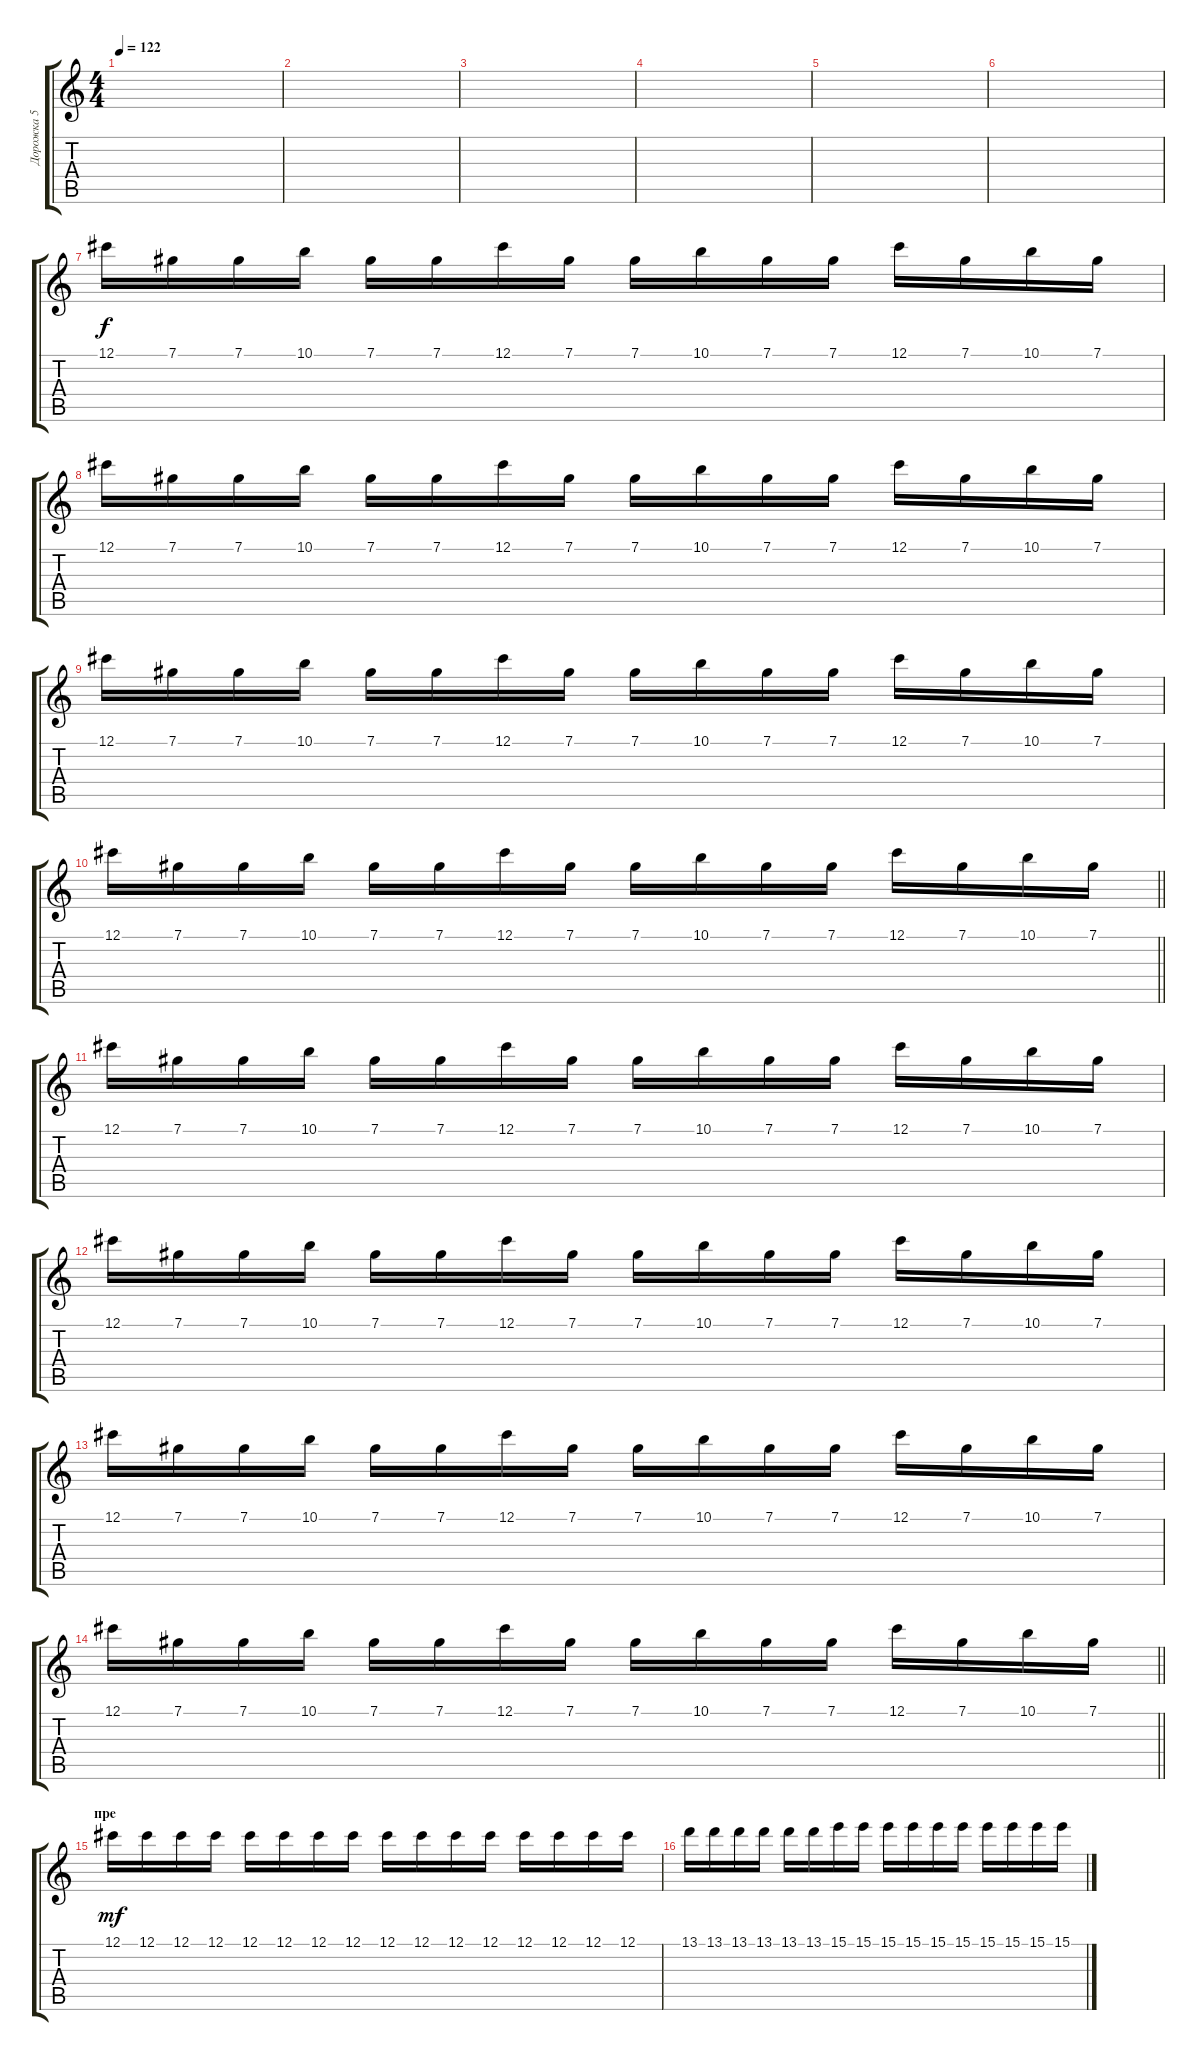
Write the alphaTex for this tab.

\track ("Дорожка 5" "Дорожка 5") {instrument overdrivenguitar}
\staff {score tabs}
\tuning (Db4 Ab3 E3 B2 Gb2 B1) {hide}
\ts (4 4)
\tempo 122
\clef g2
\ks c
|
|
|
|
|
|
12.1.16{volume 9} 7.1.16 7.1.16 10.1.16 7.1.16 7.1.16 12.1.16 7.1.16 7.1.16 10.1.16 7.1.16 7.1.16 12.1.16 7.1.16 10.1.16 7.1.16 |
12.1.16 7.1.16 7.1.16 10.1.16 7.1.16 7.1.16 12.1.16 7.1.16 7.1.16 10.1.16 7.1.16 7.1.16 12.1.16 7.1.16 10.1.16 7.1.16 |
12.1.16 7.1.16 7.1.16 10.1.16 7.1.16 7.1.16 12.1.16 7.1.16 7.1.16 10.1.16 7.1.16 7.1.16 12.1.16 7.1.16 10.1.16 7.1.16 |
\barLineRight lightlight
12.1.16 7.1.16 7.1.16 10.1.16 7.1.16 7.1.16 12.1.16 7.1.16 7.1.16 10.1.16 7.1.16 7.1.16 12.1.16 7.1.16 10.1.16 7.1.16 |
12.1.16 7.1.16 7.1.16 10.1.16 7.1.16 7.1.16 12.1.16 7.1.16 7.1.16 10.1.16 7.1.16 7.1.16 12.1.16 7.1.16 10.1.16 7.1.16 |
12.1.16 7.1.16 7.1.16 10.1.16 7.1.16 7.1.16 12.1.16 7.1.16 7.1.16 10.1.16 7.1.16 7.1.16 12.1.16 7.1.16 10.1.16 7.1.16 |
12.1.16 7.1.16 7.1.16 10.1.16 7.1.16 7.1.16 12.1.16 7.1.16 7.1.16 10.1.16 7.1.16 7.1.16 12.1.16 7.1.16 10.1.16 7.1.16 |
\barLineRight lightlight
12.1.16 7.1.16 7.1.16 10.1.16 7.1.16 7.1.16 12.1.16 7.1.16 7.1.16 10.1.16 7.1.16 7.1.16 12.1.16 7.1.16 10.1.16 7.1.16 |
\section ("" "пре")
12.1.16{dy mf volume 15 instrument electricguitarclean} 12.1.16 12.1.16 12.1.16 12.1.16 12.1.16 12.1.16 12.1.16 12.1.16 12.1.16 12.1.16 12.1.16 12.1.16 12.1.16 12.1.16 12.1.16 |
13.1.16 13.1.16 13.1.16 13.1.16 13.1.16 13.1.16 15.1.16 15.1.16 15.1.16 15.1.16 15.1.16 15.1.16 15.1.16 15.1.16 15.1.16 15.1.16
